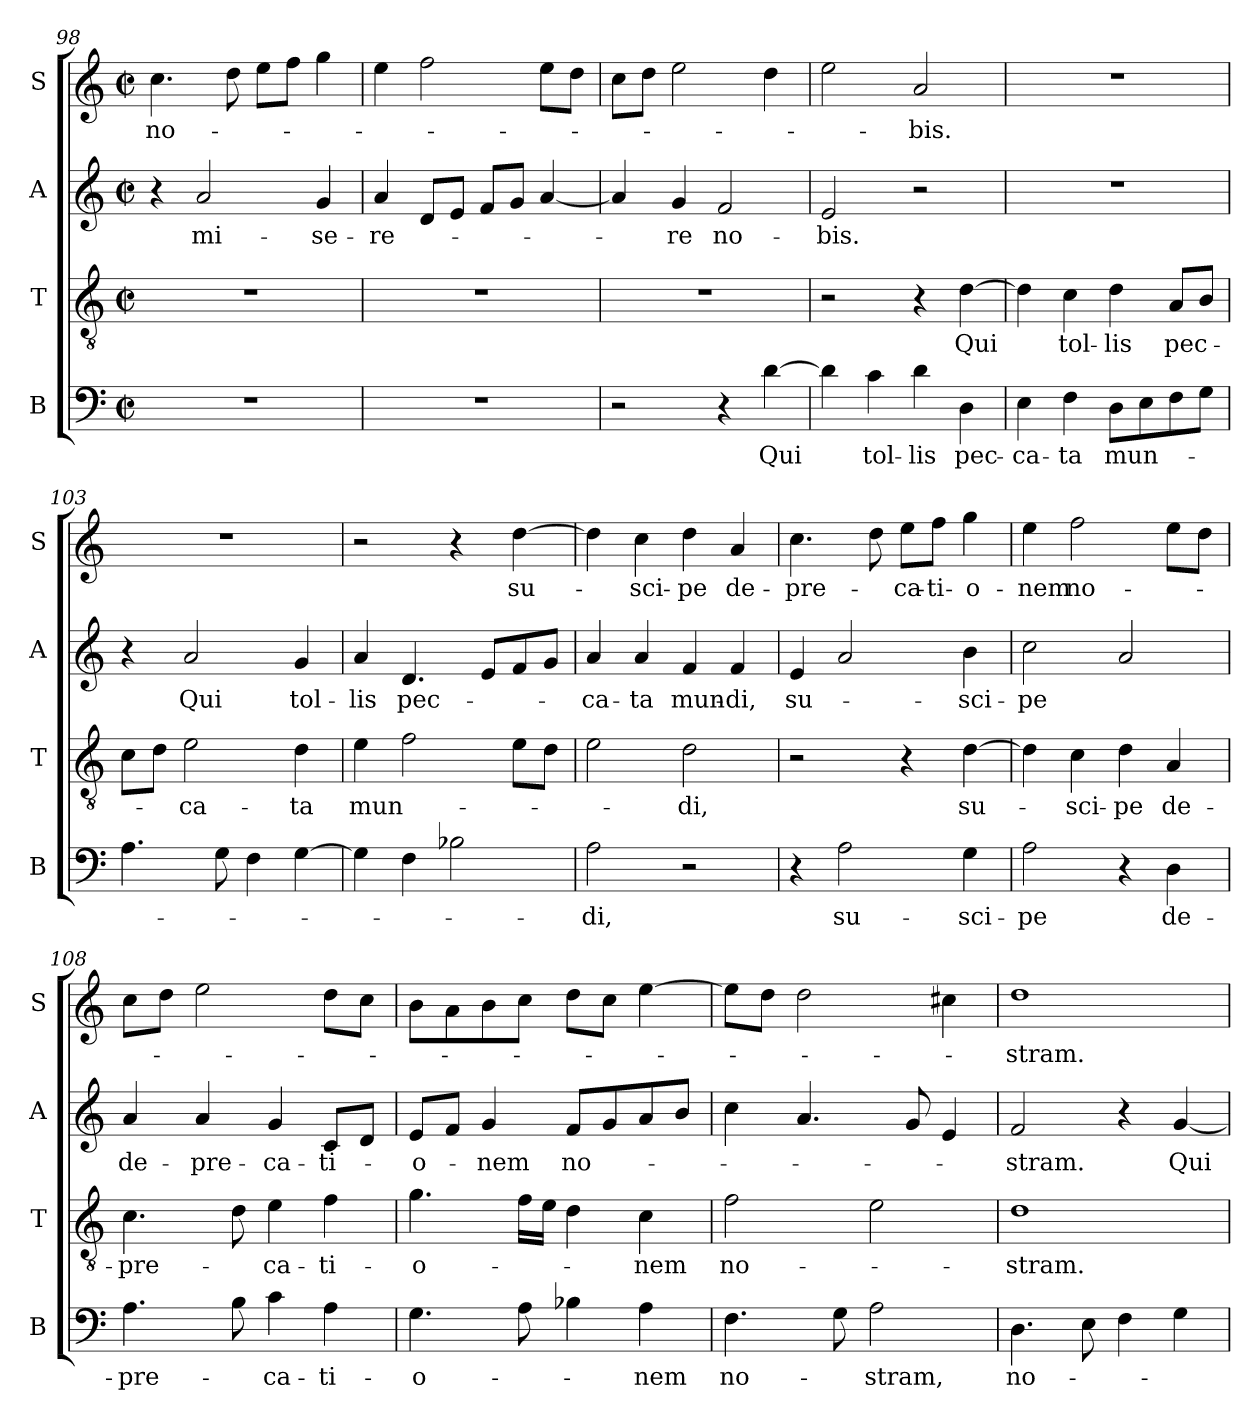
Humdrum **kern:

**kern	**text	**kern	**text	**kern	**text	**kern	**text
*part4	*part4	*part3	*part3	*part2	*part2	*part1	*part1
*staff4	*staff4	*staff3	*staff3	*staff2	*staff2	*staff1	*staff1
*I"B	*	*I"T	*	*I"A	*	*I"S	*
*I'B	*	*I'T	*	*I'A	*	*I'S	*
*clefF4	*	*clefGv2	*	*clefG2	*	*clefG2	*
*k[]	*	*k[]	*	*k[]	*	*k[]	*
*M2/2	*	*M2/2	*	*M2/2	*	*M2/2	*
*met(c|)	*	*met(c|)	*	*met(c|)	*	*met(c|)	*
=98	=98	=98	=98	=98	=98	=98	=98
!	!	!	!	!	!	!	!LO:LY:b
1r	.	1r	.	4r	.	4.cc\	no-
!	!	!	!	!	!LO:LY:b	!	!
.	.	.	.	2a/	mi-	.	.
.	.	.	.	.	.	8dd\	.
.	.	.	.	.	.	8ee\L	.
.	.	.	.	.	.	8ff\J	.
!	!	!	!	!	!LO:LY:b	!	!
.	.	.	.	4g/	-se-	4gg\	.
=99	=99	=99	=99	=99	=99	=99	=99
!	!	!	!	!	!LO:LY:b	!	!
1r	.	1r	.	4a/	-re-	4ee\	.
.	.	.	.	8d/L	.	2ff\	.
.	.	.	.	8e/J	.	.	.
.	.	.	.	8f/L	.	.	.
.	.	.	.	8g/J	.	.	.
.	.	.	.	[4a/	.	8ee\L	.
.	.	.	.	.	.	8dd\J	.
=100	=100	=100	=100	=100	=100	=100	=100
2r	.	1r	.	4a/]	.	8cc\L	.
.	.	.	.	.	.	8dd\J	.
!	!	!	!	!	!LO:LY:b	!	!
.	.	.	.	4g/	-re	2ee\	.
!	!	!	!	!	!LO:LY:b	!	!
4r	.	.	.	2f/	no-	.	.
!	!LO:LY:b	!	!	!	!	!	!
[4d\	Qui	.	.	.	.	4dd\	.
=101	=101	=101	=101	=101	=101	=101	=101
!	!	!	!	!	!LO:LY:b	!	!
4d\]	.	2r	.	2e/	-bis.	2ee\	.
!	!LO:LY:b	!	!	!	!	!	!
4c\	tol-	.	.	.	.	.	.
!	!LO:LY:b	!	!	!	!	!	!LO:LY:b
4d\	-lis	4r	.	2r	.	2a/	-bis.
!	!LO:LY:b	!	!LO:LY:b	!	!	!	!
4D\	pec-	[4d\	Qui	.	.	.	.
=102	=102	=102	=102	=102	=102	=102	=102
!	!LO:LY:b	!	!	!	!	!	!
4E\	-ca-	4d\]	.	1r	.	1r	.
!	!LO:LY:b	!	!LO:LY:b	!	!	!	!
4F\	-ta	4c\	tol-	.	.	.	.
!	!LO:LY:b	!	!LO:LY:b	!	!	!	!
8D\L	mun-	4d\	-lis	.	.	.	.
8E\	.	.	.	.	.	.	.
!	!	!	!LO:LY:b	!	!	!	!
8F\	.	8A/L	pec-	.	.	.	.
8G\J	.	8B/J	.	.	.	.	.
=103	=103	=103	=103	=103	=103	=103	=103
4.A\	.	8c\L	.	4r	.	1r	.
.	.	8d\J	.	.	.	.	.
!	!	!	!LO:LY:b	!	!LO:LY:b	!	!
.	.	2e\	-ca-	2a/	Qui	.	.
8G\	.	.	.	.	.	.	.
4F\	.	.	.	.	.	.	.
!	!	!	!LO:LY:b	!	!LO:LY:b	!	!
[4G\	.	4d\	-ta	4g/	tol-	.	.
=104	=104	=104	=104	=104	=104	=104	=104
!	!	!	!LO:LY:b	!	!LO:LY:b	!	!
4G\]	.	4e\	mun-	4a/	-lis	2r	.
!	!	!	!	!	!LO:LY:b	!	!
4F\	.	2f\	.	4.d/	pec-	.	.
2B-X\	.	.	.	.	.	4r	.
.	.	.	.	8e/L	.	.	.
!	!	!	!	!	!	!	!LO:LY:b
.	.	8e\L	.	8f/	.	[4dd\	su-
.	.	8d\J	.	8g/J	.	.	.
=105	=105	=105	=105	=105	=105	=105	=105
!	!LO:LY:b	!	!	!	!LO:LY:b	!	!
2A\	-di,	2e\	.	4a/	-ca-	4dd\]	.
!	!	!	!	!	!LO:LY:b	!	!LO:LY:b
.	.	.	.	4a/	-ta	4cc\	-sci-
!	!	!	!LO:LY:b	!	!LO:LY:b	!	!LO:LY:b
2r	.	2d\	-di,	4f/	mun-	4dd\	-pe
!	!	!	!	!	!LO:LY:b	!	!LO:LY:b
.	.	.	.	4f/	-di,	4a/	de-
=106	=106	=106	=106	=106	=106	=106	=106
!	!	!	!	!	!LO:LY:b	!	!LO:LY:b
4r	.	2r	.	4e/	su-	4.cc\	-pre-
!	!LO:LY:b	!	!	!	!	!	!
2A\	su-	.	.	2a/	.	.	.
.	.	.	.	.	.	8dd\	.
!	!	!	!	!	!	!	!LO:LY:b
.	.	4r	.	.	.	8ee\L	-ca-
!	!	!	!	!	!	!	!LO:LY:b
.	.	.	.	.	.	8ff\J	-ti-
!	!LO:LY:b	!	!LO:LY:b	!	!LO:LY:b	!	!LO:LY:b
4G\	-sci-	[4d\	su-	4b\	-sci-	4gg\	-o-
=107	=107	=107	=107	=107	=107	=107	=107
!	!LO:LY:b	!	!	!	!LO:LY:b	!	!LO:LY:b
2A\	-pe	4d\]	.	2cc\	-pe	4ee\	-nem
!	!	!	!LO:LY:b	!	!	!	!LO:LY:b
.	.	4c\	-sci-	.	.	2ff\	no-
!	!	!	!LO:LY:b	!	!	!	!
4r	.	4d\	-pe	2a/	.	.	.
!	!LO:LY:b	!	!LO:LY:b	!	!	!	!
4D\	de-	4A/	de-	.	.	8ee\L	.
.	.	.	.	.	.	8dd\J	.
=108	=108	=108	=108	=108	=108	=108	=108
!	!LO:LY:b	!	!LO:LY:b	!	!LO:LY:b	!	!
4.A\	-pre-	4.c\	-pre-	4a/	de-	8cc\L	.
.	.	.	.	.	.	8dd\J	.
!	!	!	!	!	!LO:LY:b	!	!
.	.	.	.	4a/	-pre-	2ee\	.
8B\	.	8d\	.	.	.	.	.
!	!LO:LY:b	!	!LO:LY:b	!	!LO:LY:b	!	!
4c\	-ca-	4e\	-ca-	4g/	-ca-	.	.
!	!LO:LY:b	!	!LO:LY:b	!	!LO:LY:b	!	!
4A\	-ti-	4f\	-ti-	8c/L	-ti-	8dd\L	.
.	.	.	.	8d/J	.	8cc\J	.
=109	=109	=109	=109	=109	=109	=109	=109
!	!LO:LY:b	!	!LO:LY:b	!	!LO:LY:b	!	!
4.G\	-o-	4.g\	-o-	8e/L	-o-	8b\L	.
.	.	.	.	8f/J	.	8a\	.
!	!	!	!	!	!LO:LY:b	!	!
.	.	.	.	4g/	-nem	8b\	.
8A\	.	16f\LL	.	.	.	8cc\J	.
.	.	16e\JJ	.	.	.	.	.
!	!	!	!	!	!LO:LY:b	!	!
4B-X\	.	4d\	.	8f/L	no-	8dd\L	.
.	.	.	.	8g/	.	8cc\J	.
!	!LO:LY:b	!	!LO:LY:b	!	!	!	!
4A\	-nem	4c\	-nem	8a/	.	[4ee\	.
.	.	.	.	8b/J	.	.	.
=110	=110	=110	=110	=110	=110	=110	=110
!	!LO:LY:b	!	!LO:LY:b	!	!	!	!
4.F\	no-	2f\	no-	4cc\	.	8ee\L]	.
.	.	.	.	.	.	8dd\J	.
.	.	.	.	4.a/	.	2dd\	.
8G\	.	.	.	.	.	.	.
!	!LO:LY:b	!	!	!	!	!	!
2A\	-stram,	2e\	.	.	.	.	.
.	.	.	.	8g/	.	.	.
.	.	.	.	4e/	.	4cc#X\	.
=111	=111	=111	=111	=111	=111	=111	=111
!	!LO:LY:b	!	!LO:LY:b	!	!LO:LY:b	!	!LO:LY:b
4.D\	no-	1d	-stram.	2f/	-stram.	1dd	-stram.
8E\	.	.	.	.	.	.	.
4F\	.	.	.	4r	.	.	.
!	!	!	!	!	!LO:LY:b	!	!
4G\	.	.	.	[4g/	Qui	.	.
=	=	=	=	=	=	=	=
*-	*-	*-	*-	*-	*-	*-	*-
